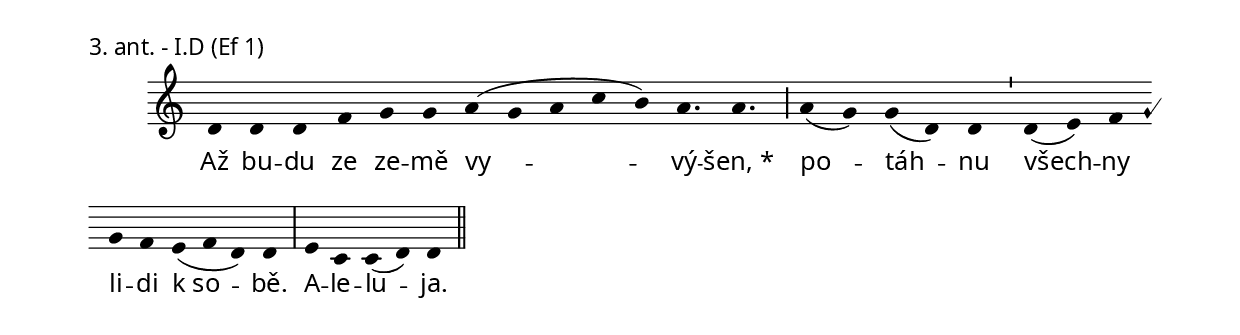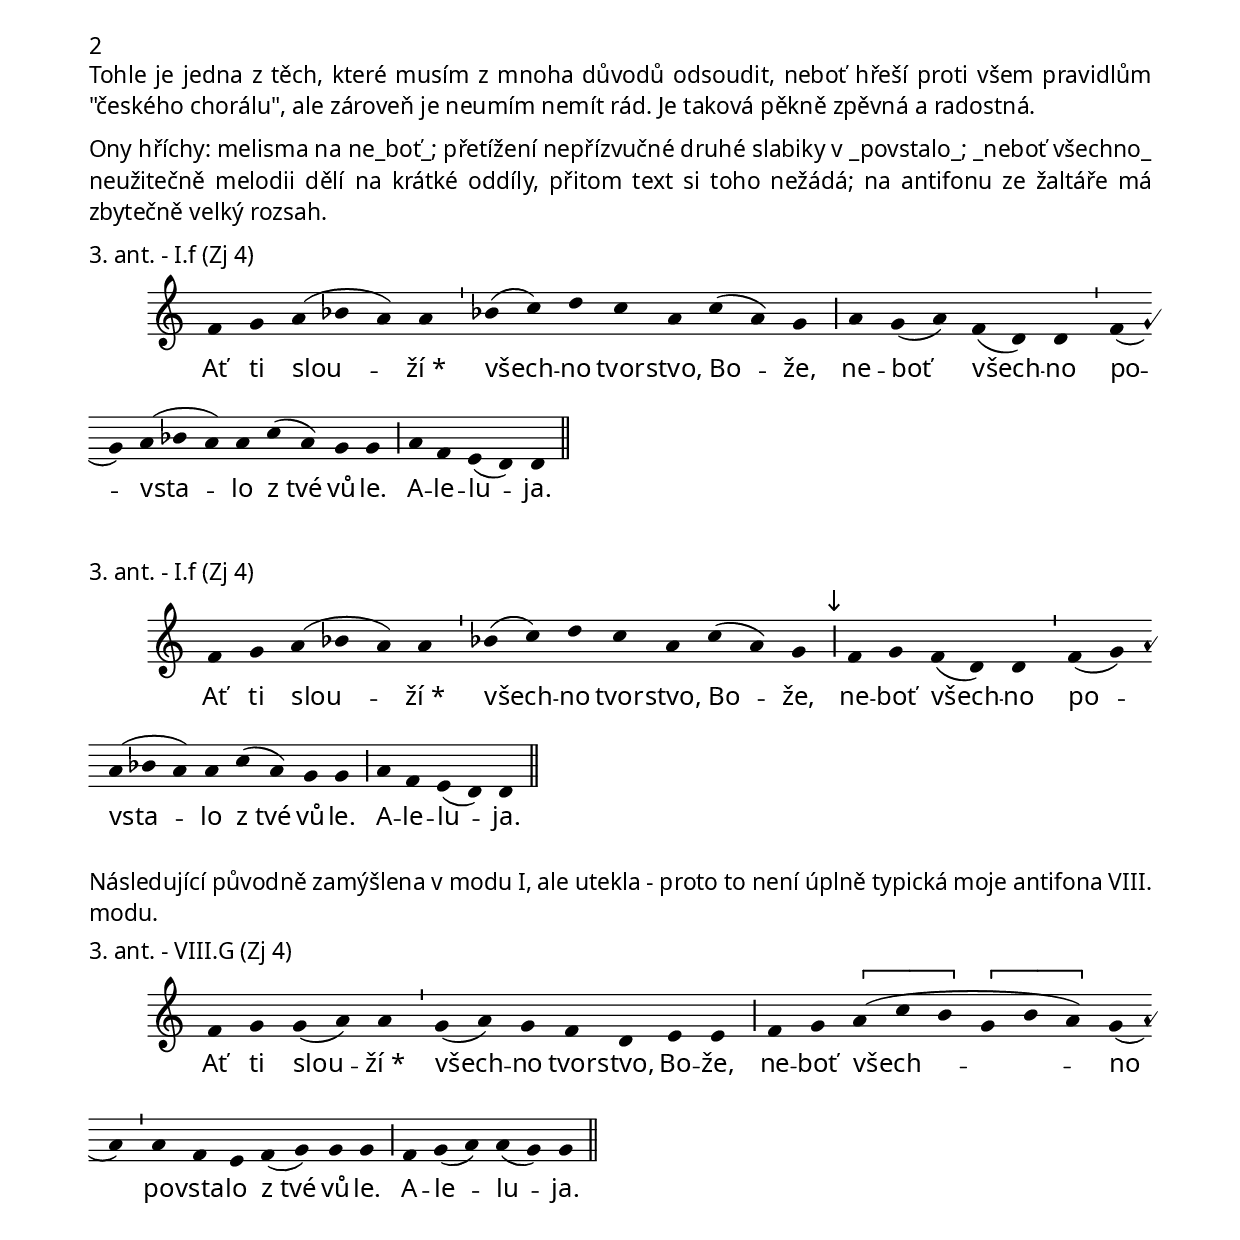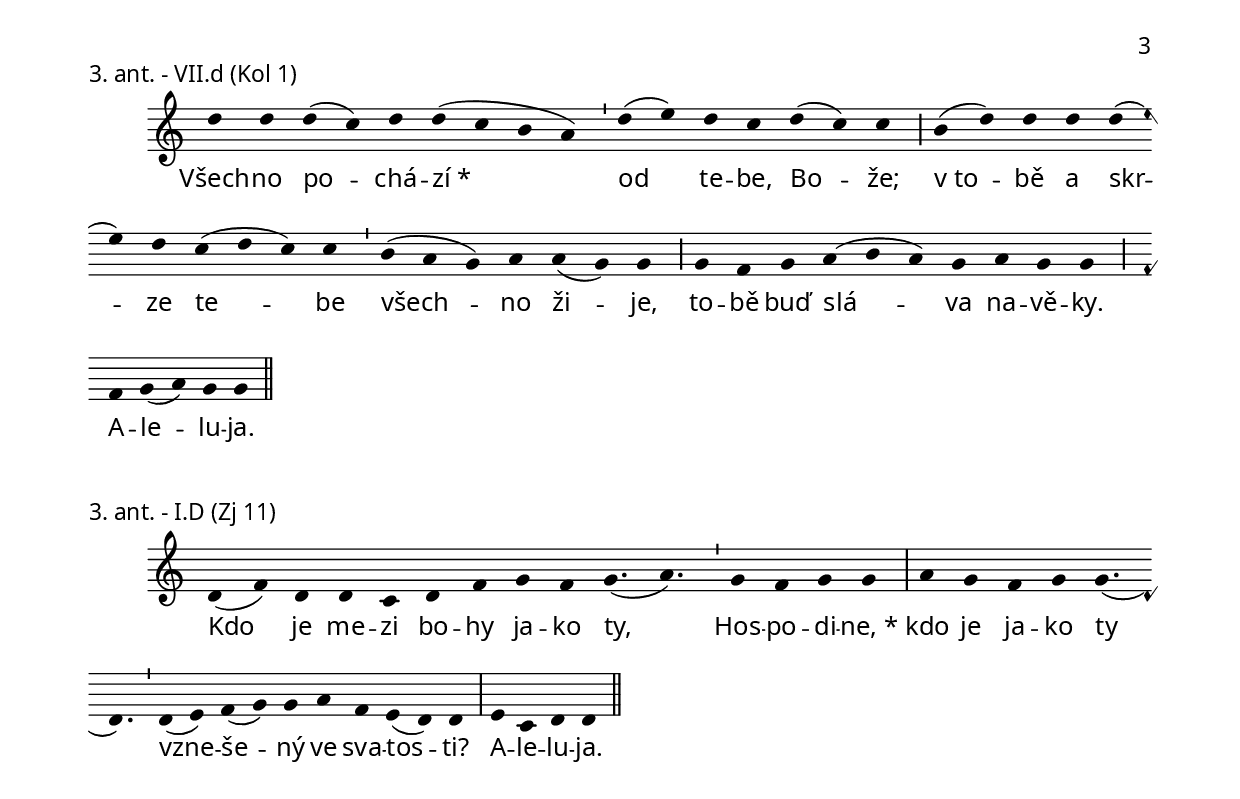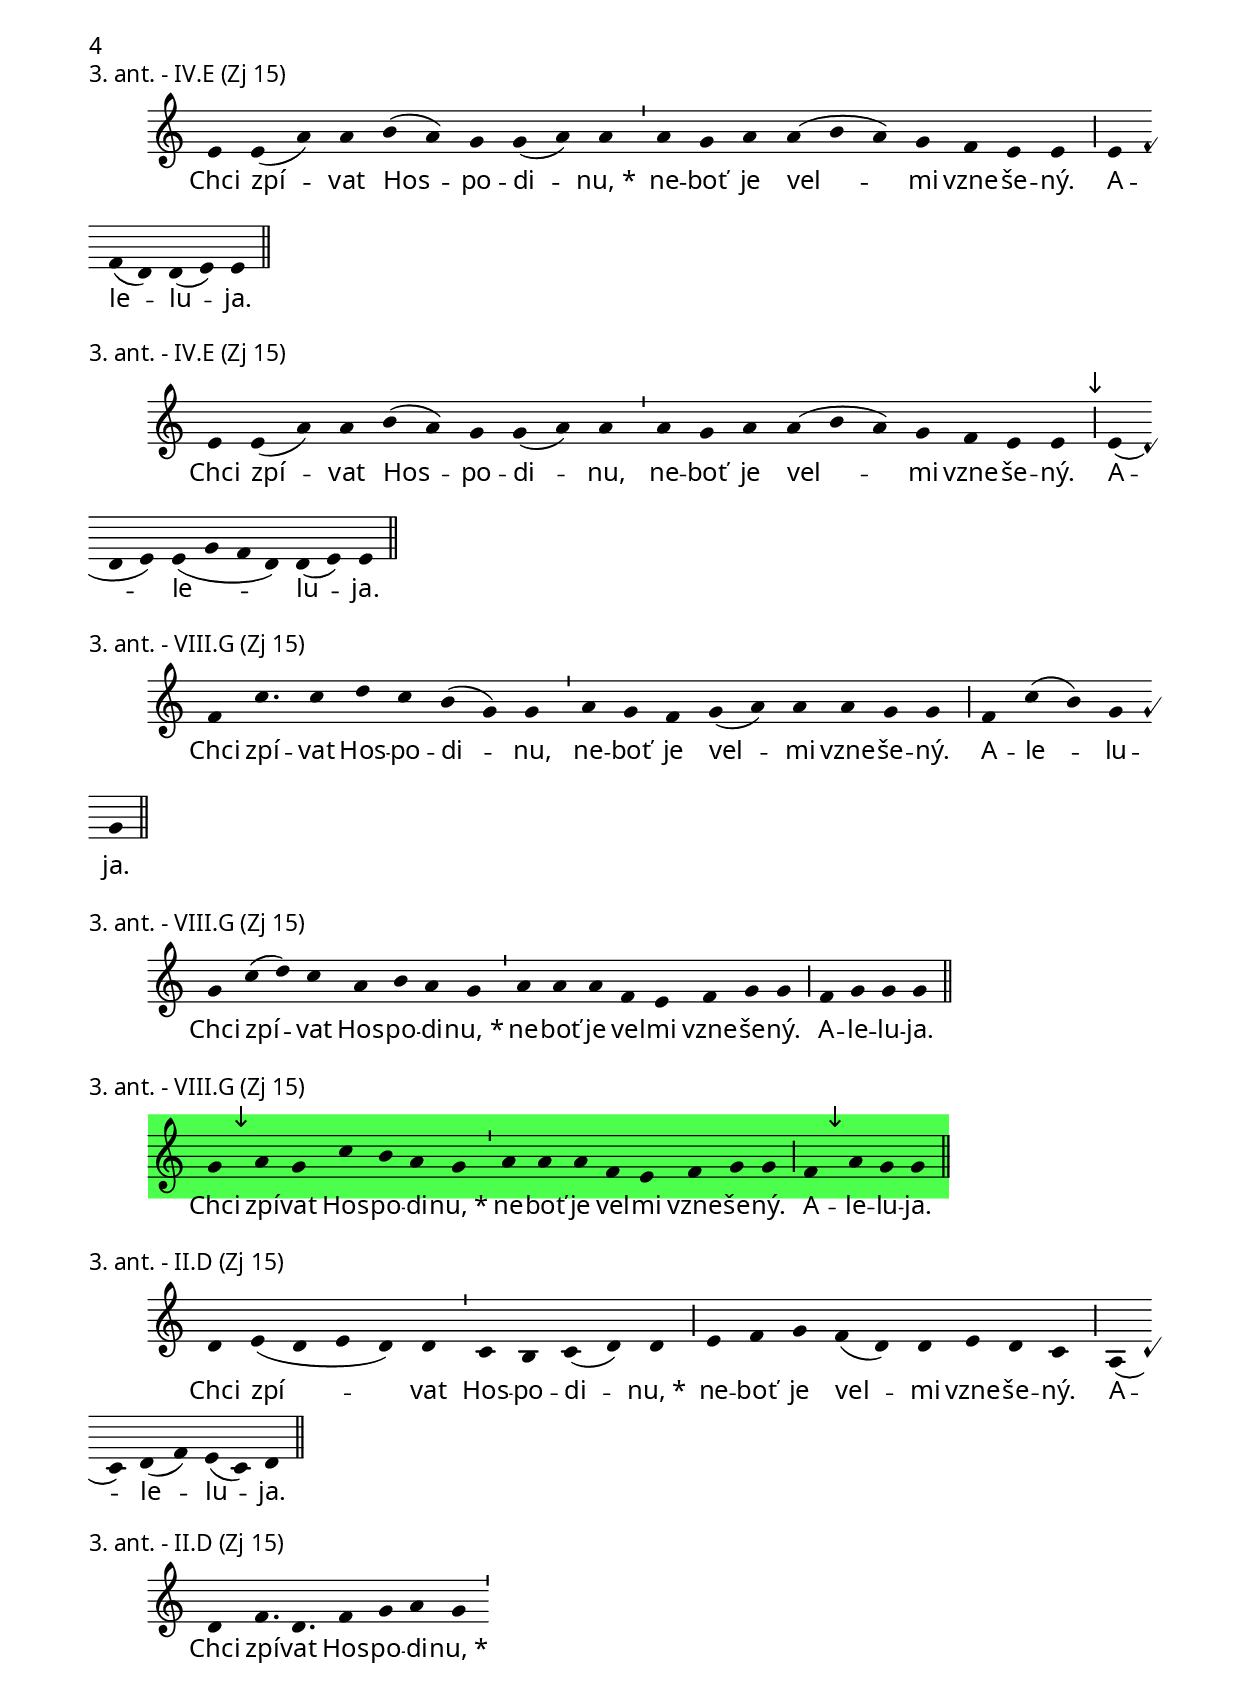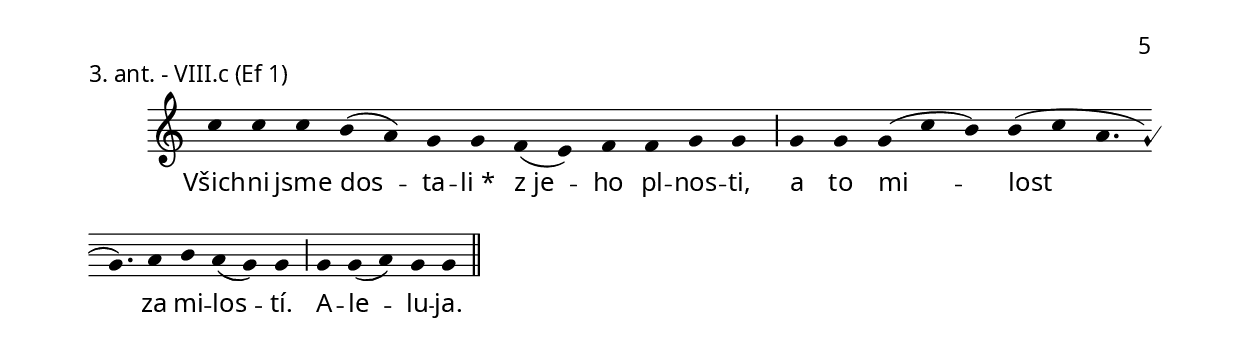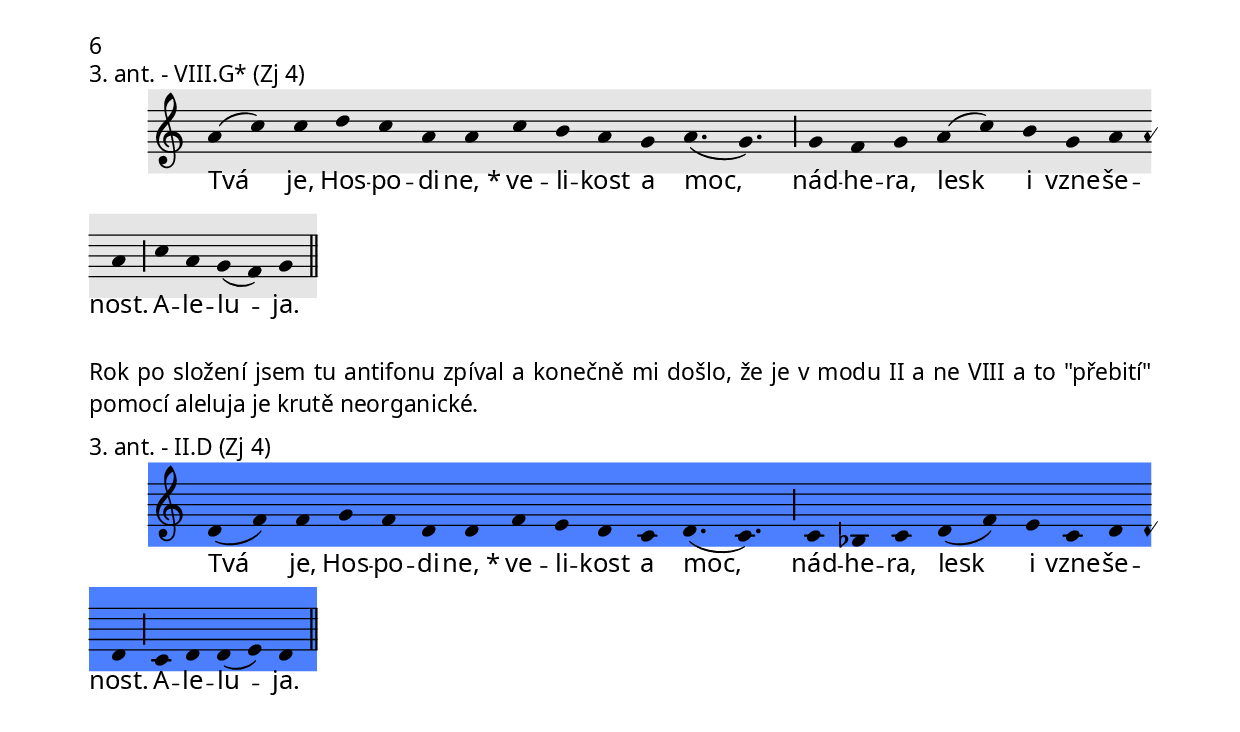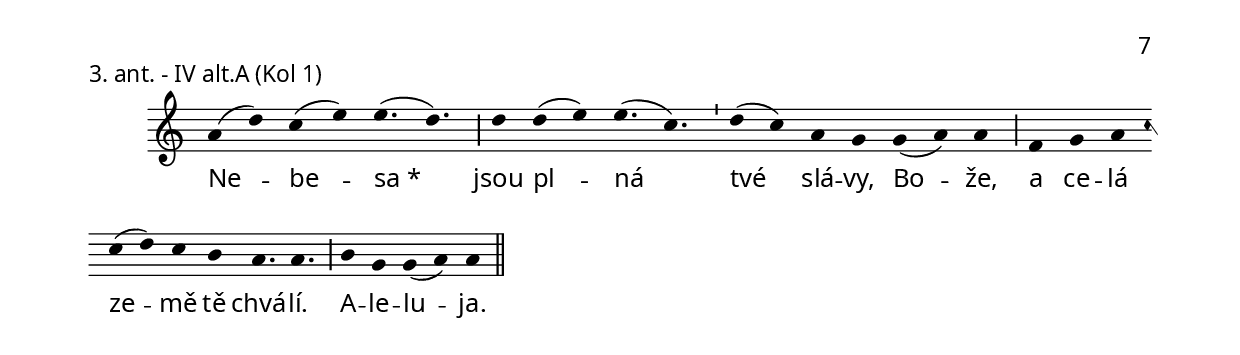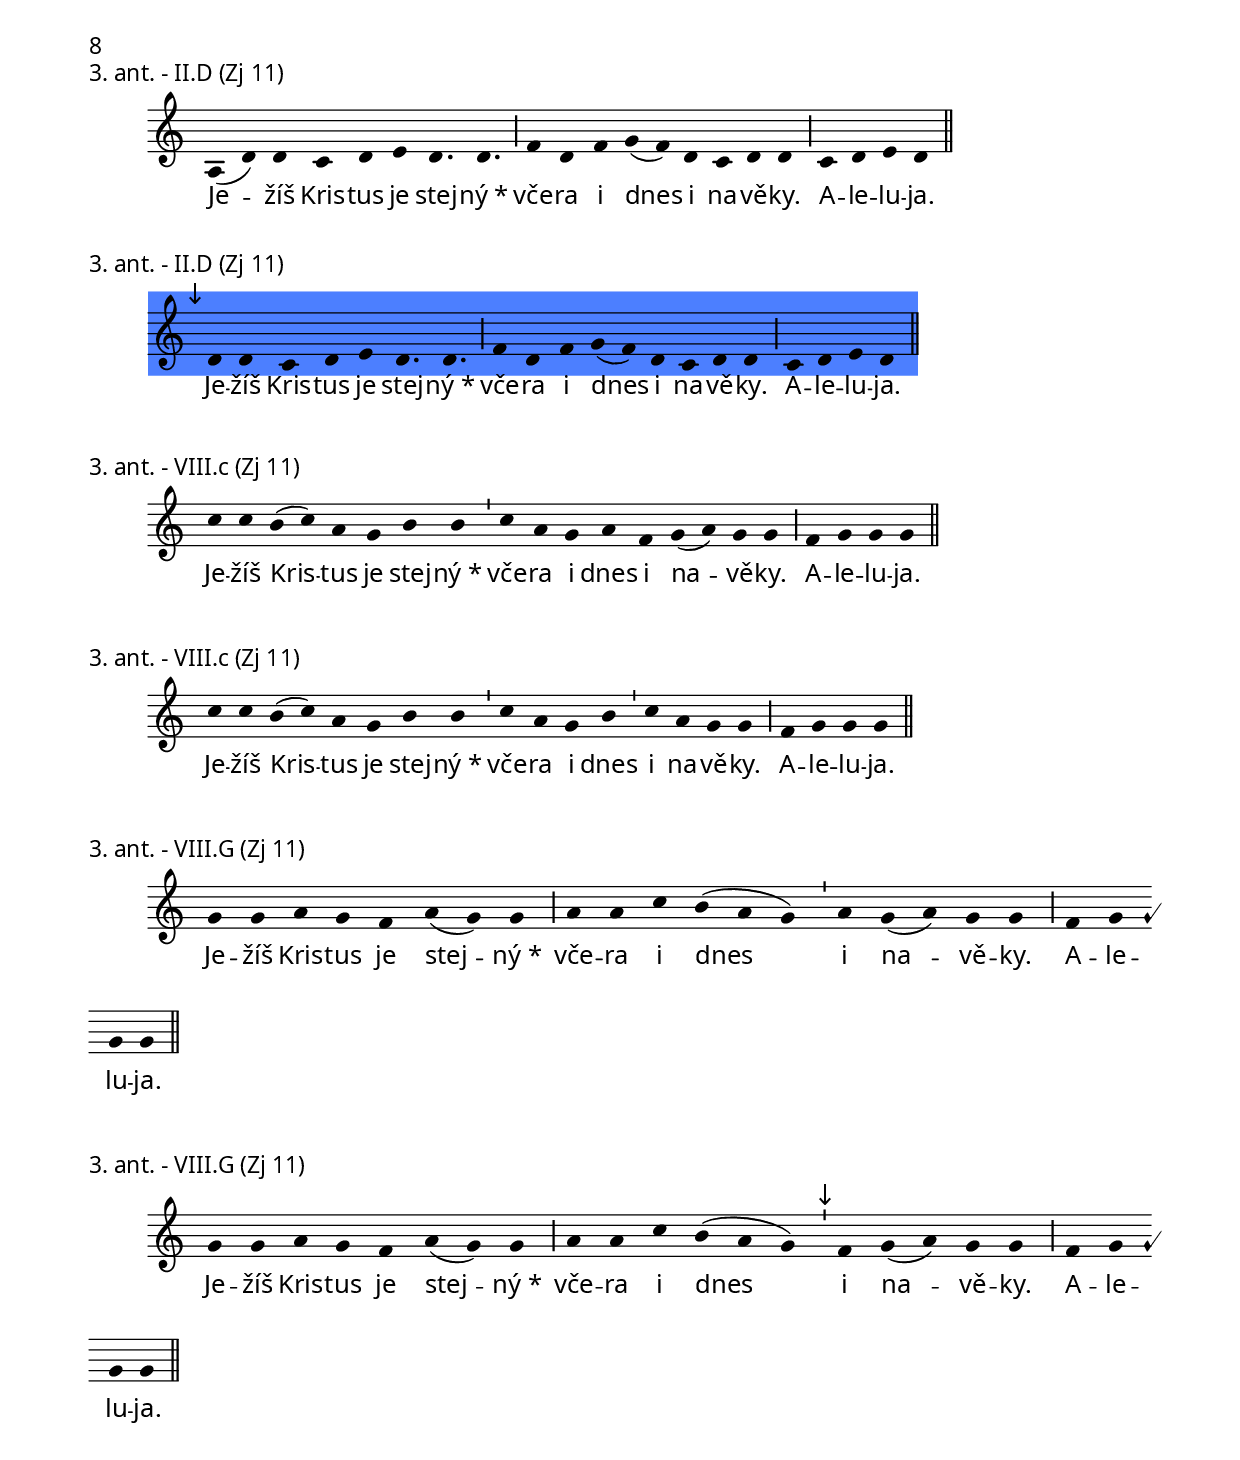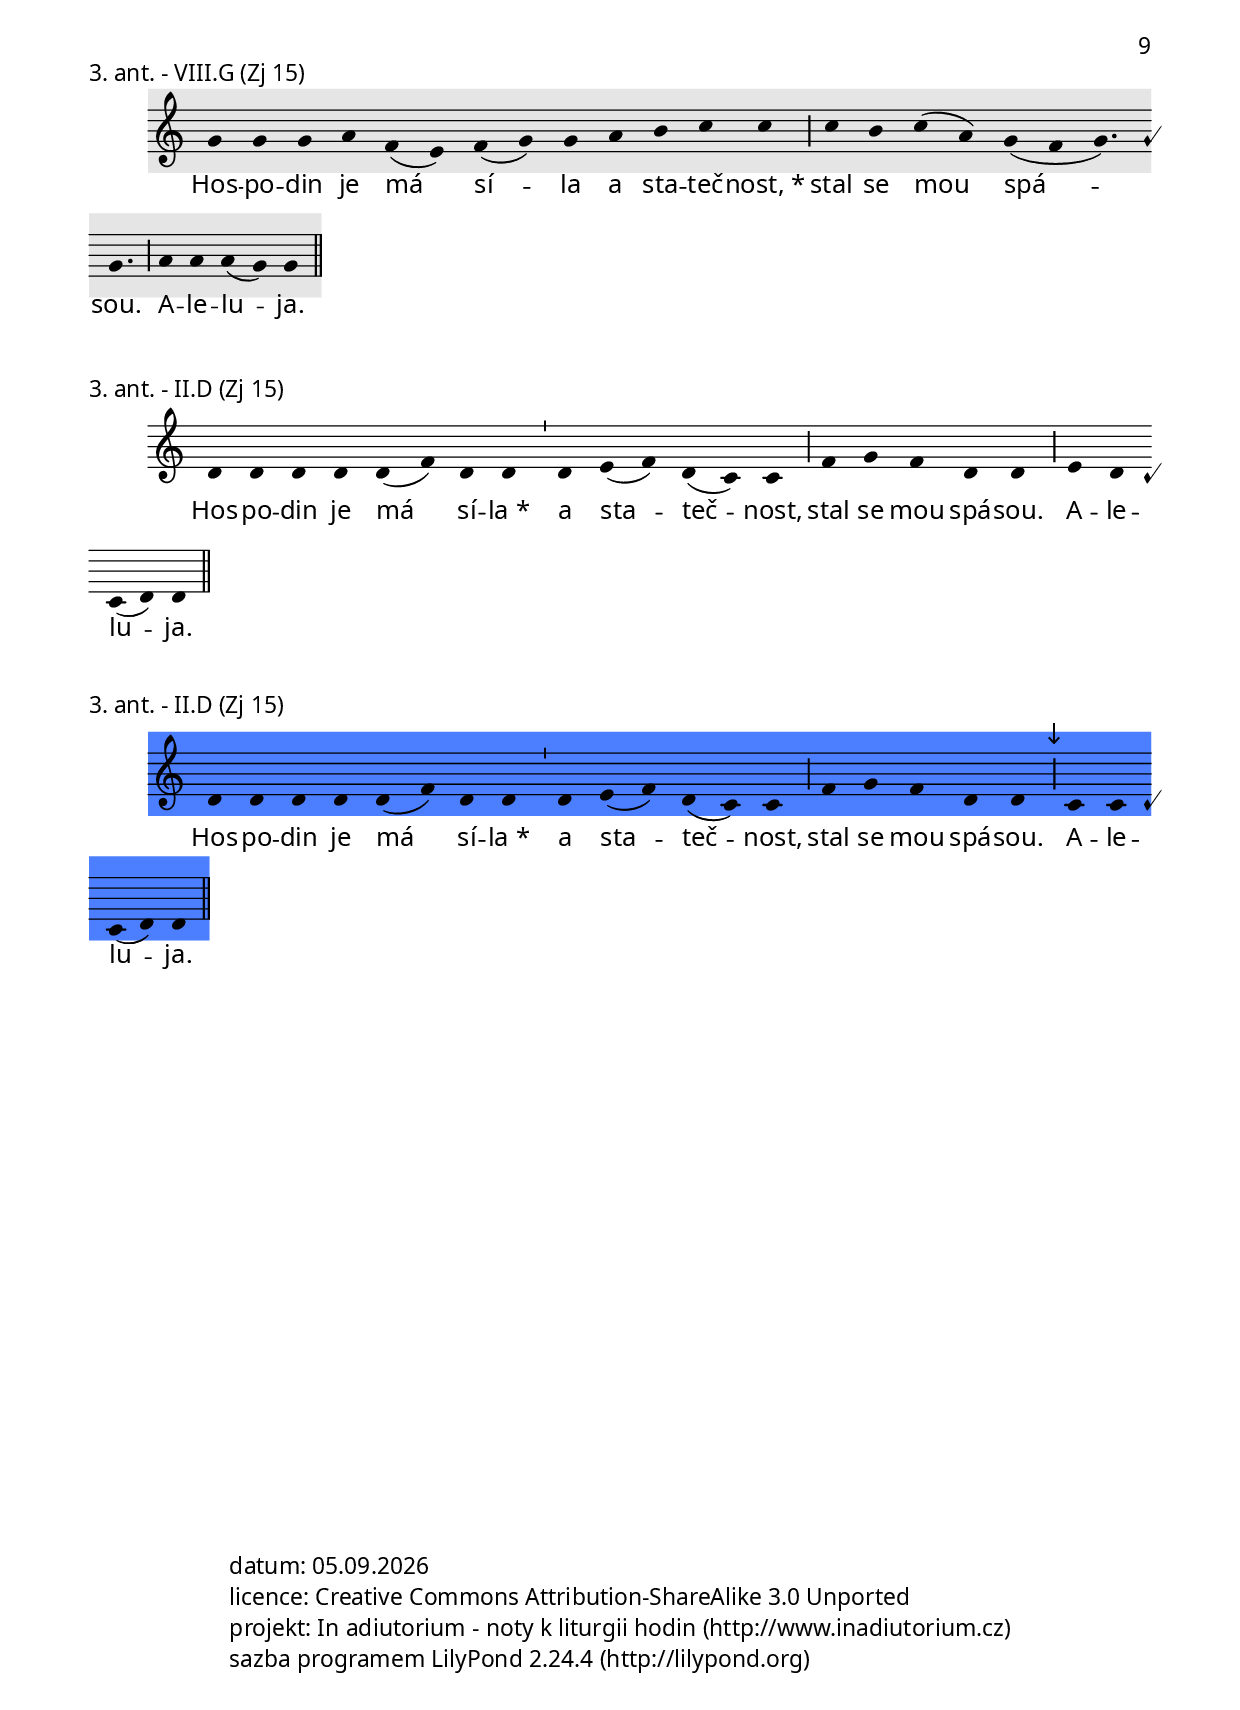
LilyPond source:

\include "../spolecne.ly"

% Antifony k nz kantikum nespor se opakuji v dvoutydennim
% cyklu - podobne jako v zaltari.
% Do zvlastniho souboru jsou vytazeny proto, ze v souboru
% velikonocnich antifon jsou jednotlive dny includovany
% do bookpart - a v bookpart se nesmi objevit definice promenne.

%%% LICHE TYDNY -------------------------------------------------

%velikTIpondeliNespAntIII =
\score {
  \relative c' {
    \choralniRezim
    d4 d d f g g a( g a c b) a4. a \barMaior
    a4( g) g( d) d \barMin d( e) f g f e( f d) d \barMax
    e c c( d) d \barFinalis
  }
  \addlyrics {
    Až bu -- du ze ze -- mě vy -- vý -- šen,_*
    po -- táh -- nu všech -- ny li -- di k_so -- bě.
    A -- le -- lu -- ja.
  }
  \header {
    quid = "3. ant."
    modus = "I"
    differentia = "D"
    psalmus = "Ef 1"
    id = ""
    fons = "5. ne postní, 2. nešp, ad Magnificat"
    piece = \markup {\sestavTitulek}
  }
}

\pageBreak

\markup\justify{
  Tohle je jedna z těch, které musím z mnoha důvodů odsoudit,
  neboť hřeší proti všem pravidlům "\"českého chorálu\","
  ale zároveň je neumím nemít rád.
  Je taková pěkně zpěvná a radostná.
}

\markup\justify{
  Ony hříchy:
  melisma na ne_boť_;
  přetížení nepřízvučné druhé slabiky v _povstalo_;
  _neboť všechno_ neužitečně melodii dělí na krátké oddíly,
  přitom text si toho nežádá;
  na antifonu ze žaltáře má zbytečně velký rozsah.
}

%velikTIuteryNespAntIII =
\score {
  \relative c' {
    \choralniRezim
    f4 g a( bes a) a \barMin bes( c) d c a c( a) g \barMaior
    a g( a) f( d) d \barMin f( g) a( bes a) a c( a) g g \barMaior
    a f e( d) d \barFinalis
  }
  \addlyrics {
    Ať ti slou -- ží_* všech -- no tvor -- stvo, Bo -- že,
    ne -- boť všech -- no po -- vsta -- lo z_tvé vů -- le.
    A -- le -- lu -- ja.
  }
  \header {
    quid = "3. ant."
    modus = "I"
    differentia = "f"
    psalmus = "Zj 4"
    id = "t1-ut"
    piece = \markup {\sestavTitulek}
  }
}

\score {
  \relative c' {
    \choralniRezim
    f4 g a( bes a) a \barMin bes( c) d c a c( a) g \barMaior
    \mark\sipka f g f( d) d \barMin f( g) a( bes a) a c( a) g g \barMaior
    a f e( d) d \barFinalis
  }
  \addlyrics {
    Ať ti slou -- ží_* všech -- no tvor -- stvo, Bo -- že,
    ne -- boť všech -- no po -- vsta -- lo z_tvé vů -- le.
    A -- le -- lu -- ja.
  }
  \header {
    quid = "3. ant."
    modus = "I"
    differentia = "f"
    psalmus = "Zj 4"
    id = "t1-ut"
    piece = \markup {\sestavTitulek}
  }
}

\markup\justify{
  Následující původně zamýšlena v modu I, ale utekla -
  proto to není úplně typická moje antifona VIII. modu.
}

\score {
  \relative c' {
    \choralniRezim
    f4 g g( a) a \barMin
    g( a) g f d e e \barMaior
    f g \[ a( c b \] \[ g b a) \] g( a) \barMin
    a f e f( g) g g \barMaior
    f g( a) a( g) g \barFinalis
  }
  \addlyrics {
    Ať ti slou -- ží_*
    všech -- no tvor -- stvo, Bo -- že,
    ne -- boť všech -- no po -- vsta -- lo z_tvé vů -- le.
    A -- le -- lu -- ja.
  }
  \header {
    quid = "3. ant."
    modus = "VIII"
    differentia = "G"
    psalmus = "Zj 4"
    id = "t1-ut"
    piece = \markup {\sestavTitulek}
  }
}

\pageBreak

%velikTIstredaNespAntIII =
\score {
  \relative c'' {
    \choralniRezim
    d4 d d( c) d d( c b a) \barMin d( e) d c d( c) c \barMaior
    b( d) d d d( e) d c( d c) c \barMin b( a g) a a( g) g \barMaior
    g f g a( b a) g a g g \barMaior
    f g( a) g g \barFinalis
  }
  \addlyrics {
    Všech -- no po -- chá -- zí_* od te -- be, Bo -- že;
    v_to -- bě a skr -- ze te -- be všech -- no ži -- je,
    to -- bě buď slá -- va na -- vě -- ky.
    A -- le -- lu -- ja.
  }
  \header {
    quid = "3. ant."
    modus = "VII"
    differentia = "d"
    psalmus = "Kol 1"
    id = ""
    fons = "slavnost Nejsvětější Trojice, r.ch., 3. ant.; přidáno aleluja"
    piece = \markup {\sestavTitulek}
  }
}

%velikTIctvrtekNespAntIII =
\score {
  \relative c' {
    \choralniRezim
    d( f) d d c d f g f g4.( a) \barMin g4 f g g \barMax
    a g f g g4.( d) \barMin d4( e) f( g) g a f e( d) d \barMax
    e c d d \barFinalis
  }
  \addlyrics {
    Kdo je me -- zi bo -- hy ja -- ko ty, Hos -- po -- di -- ne,_*
    kdo je ja -- ko ty vzne -- še -- ný ve sva -- tos -- ti?
    A -- le -- lu -- ja.
  }
  \header {
    quid = "3. ant."
    modus = "I"
    differentia = "D"
    psalmus = "Zj 11"
    id = ""
    piece = \markup {\sestavTitulek}
  }
}

\pageBreak

%velikTIpatekNespAntIII =
\score {
  \relative c' {
    \choralniRezim
    e4 e( a) a b( a) g g( a) a \barMin
    a g a a( b a) g f e e \barMaior
    e f( d) d( e) e \barFinalis
  }
  \addlyrics {
    Chci zpí -- vat Hos -- po -- di -- nu,_*
    ne -- boť je vel -- mi vzne -- še -- ný.
    A -- le -- lu -- ja.
  }
  \header {
    quid = "3. ant."
    modus = "IV"
    differentia = "E"
    psalmus = "Zj 15"
    id = "t1-pa"
    piece = \markup {\sestavTitulek}
  }
}

\score {
  \relative c' {
    \choralniRezim
    e4 e( a) a b( a) g g( a) a \barMin
    a g a a( b a) g f e e \barMaior
    \mark\sipka e( d e) e( g f d) d( e) e \barFinalis
  }
  \addlyrics {
    Chci zpí -- vat Hos -- po -- di -- nu,
    ne -- boť je vel -- mi vzne -- še -- ný.
    A -- le -- lu -- ja.
  }
  \header {
    quid = "3. ant."
    modus = "IV"
    differentia = "E"
    psalmus = "Zj 15"
    id = ""
    piece = \markup {\sestavTitulek}
  }
}

\score {
  \relative c' {
    \choralniRezim
    f4 c'4. c4 d c b( g) g \barMin
    a g f g( a) a a g g \barMaior
    f c'( b) g g \barFinalis
  }
  \addlyrics {
    Chci zpí -- vat Hos -- po -- di -- nu,
    ne -- boť je vel -- mi vzne -- še -- ný.
    A -- le -- lu -- ja.
  }
  \header {
    quid = "3. ant."
    modus = "VIII"
    differentia = "G"
    psalmus = "Zj 15"
    id = ""
    piece = \markup {\sestavTitulek}
  }
}

\score {
  \relative c'' {
    \choralniRezim
    g4 c( d) c a b a g \barMin
    a a a f e f g g \barMaior
    f g g g \barFinalis
  }
  \addlyrics {
    Chci zpí -- vat Hos -- po -- di -- nu,_*
    ne -- boť je vel -- mi vzne -- še -- ný.
    A -- le -- lu -- ja.
  }
  \header {
    quid = "3. ant."
    modus = "VIII"
    differentia = "G"
    psalmus = "Zj 15"
    id = "t1-pa"
    piece = \markup {\sestavTitulek}
  }
}

\score {
  \relative c'' {
    \zvyraznovacZeleny
    \choralniRezim
    g4 \mark\sipka a g c b a g \barMin
    a a a f e f g g \barMaior
    f \mark\sipka a g g \barFinalis
  }
  \addlyrics {
    Chci zpí -- vat Hos -- po -- di -- nu,_*
    ne -- boť je vel -- mi vzne -- še -- ný.
    A -- le -- lu -- ja.
  }
  \header {
    quid = "3. ant."
    modus = "VIII"
    differentia = "G"
    psalmus = "Zj 15"
    id = "t1-pa"
    piece = \markup {\sestavTitulek}
  }
}

\score {
  \relative c' {
    \choralniRezim
    d4 e( d e d) d \barMin c b c( d) d \barMaior
    e f g f( d) d e d c \barMaior
    a( c) d( f) e( c) d \barFinalis
  }
  \addlyrics {
    Chci zpí -- vat Hos -- po -- di -- nu,_*
    ne -- boť je vel -- mi vzne -- še -- ný.
    A -- le -- lu -- ja.
  }
  \header {
    quid = "3. ant."
    modus = "II"
    differentia = "D"
    psalmus = "Zj 15"
    id = "t1-pa"
    piece = \markup {\sestavTitulek}
  }
}

\score {
  \relative c' {
    \choralniRezim
    d4 f4. d f4 g a g \barMin
  }
  \addlyrics {
    Chci zpí -- vat Hos -- po -- di -- nu,_*
    ne -- boť je vel -- mi vzne -- še -- ný.
    A -- le -- lu -- ja.
  }
  \header {
    quid = "3. ant."
    modus = "II"
    differentia = "D"
    psalmus = "Zj 15"
    id = "t1-pa"
    piece = \markup {\sestavTitulek}
  }
}

\pageBreak

%%% SUDE TYDNY --------------------------------------------------

%velikTIIpondeliNespAntIII =
\score {
  \relative c'' {
    \choralniRezim
    c4 c c b( a) g g f( e) f f g g \barMaior
    g g g( c b) b( c a4. g) a4 b a( g) g \barMaior
    g g( a) g g \barFinalis
  }
  \addlyrics {
    Všich -- ni jsme dos -- ta -- li_* z_je -- ho pl -- nos -- ti,
    a to mi -- lost za mi -- los -- tí.
    A -- le -- lu -- ja.
  }
  \header {
    quid = "3. ant."
    modus = "VIII"
    differentia = "c"
    psalmus = "Ef 1"
    id = ""
    piece = \markup {\sestavTitulek}
  }
}

\pageBreak

%velikTIIuteryNespAntIII =
\score {
  \relative c'' {
    \zvyraznovacSedy
    \choralniRezim
    a4( c) c d c a a c b a g a4.( g) \barMaior
    g4 f g a( c) b g a a \barMaior
    c a g( f) g \barFinalis
  }
  \addlyrics {
    Tvá je, Hos -- po -- di -- ne,_* ve -- li -- kost a moc,
    nád -- he -- ra, lesk i vzne -- še -- nost.
    A -- le -- lu -- ja.
  }
  \header {
    quid = "3. ant."
    modus = "VIII"
    differentia = "G*"
    psalmus = "Zj 4"
    id = ""
    piece = \markup {\sestavTitulek}
  }
}

\markup\justify{
  Rok po složení jsem tu antifonu zpíval a konečně mi došlo,
  že je v modu II a ne VIII a to "\"přebití\"" pomocí aleluja
  je krutě neorganické.
}

\score {
  \relative c' {
    \zvyraznovacModry
    \choralniRezim
    d4( f) f g f d d f e d c d4.( c) \barMaior
    c4 bes c d( f) e c d d \barMaior
    c d d( e) d \barFinalis
  }
  \addlyrics {
    Tvá je, Hos -- po -- di -- ne,_* ve -- li -- kost a moc,
    nád -- he -- ra, lesk i vzne -- še -- nost.
    A -- le -- lu -- ja.
  }
  \header {
    quid = "3. ant."
    modus = "II"
    differentia = "D"
    psalmus = "Zj 4"
    id = ""
    piece = \markup {\sestavTitulek}
  }
}

\pageBreak

%velikTIIstredaNespAntIII =
\score {
  \relative c'' {
    \choralniRezim
    a4( d) c( e) e4.( d) \barMaior d4 d( e) e4.( c) \barMin d4( c) a g g( a) a \barMaior
    f g a c( d) c b a4. a \barMaior
    b4 g g( a) a \barFinalis
  }
  \addlyrics {
    Ne -- be -- sa_* jsou pl -- ná tvé slá -- vy, Bo -- že,
    a ce -- lá ze -- mě tě chvá -- lí.
    A -- le -- lu -- ja.
  }
  \header {
    quid = "3. ant."
    modus = "IV alt"
    differentia = "A"
    psalmus = "Kol 1"
    id = ""
    piece = \markup {\sestavTitulek}
  }
}

\pageBreak

%velikTIIctvrtekNespAntIII =
\score {
  \relative c' {
    \choralniRezim
    a4( d) d c d e d4. d \barMaior
    f4 d f g( f) d c d d \barMaior
    c d e d \barFinalis
  }
  \addlyrics {
    Je -- žíš Kris -- tus je stej -- ný_*
    vče -- ra i dnes i na -- vě -- ky.
    A -- le -- lu -- ja.
  }
  \header {
    quid = "3. ant."
    modus = "II"
    differentia = "D"
    psalmus = "Zj 11"
    id = "t2-ct"
    piece = \markup {\sestavTitulek}
  }
}

\score {
  \relative c' {
    \zvyraznovacModry
    \choralniRezim
    \mark\sipka d4 d c d e d4. d \barMaior
    f4 d f g( f) d c d d \barMaior
    c d e d \barFinalis
  }
  \addlyrics {
    Je -- žíš Kris -- tus je stej -- ný_*
    vče -- ra i dnes i na -- vě -- ky.
    A -- le -- lu -- ja.
  }
  \header {
    quid = "3. ant."
    modus = "II"
    differentia = "D"
    psalmus = "Zj 11"
    id = "t2-ct"
    piece = \markup {\sestavTitulek}
  }
}

\score {
  \relative c'' {
    \choralniRezim
    c4 c b( c) a g b b \barMin
    c a g a f g( a) g g \barMaior
    f g g g \barFinalis
  }
  \addlyrics {
    Je -- žíš Kris -- tus je stej -- ný_*
    vče -- ra i dnes i na -- vě -- ky.
    A -- le -- lu -- ja.
  }
  \header {
    quid = "3. ant."
    modus = "VIII"
    differentia = "c"
    psalmus = "Zj 11"
    id = "t2-ct"
    piece = \markup {\sestavTitulek}
  }
}

\score {
  \relative c'' {
    \choralniRezim
    c4 c b( c) a g b b \barMin
    c a g b \barMin c a g g \barMaior
    f g g g \barFinalis
  }
  \addlyrics {
    Je -- žíš Kris -- tus je stej -- ný_*
    vče -- ra i dnes i na -- vě -- ky.
    A -- le -- lu -- ja.
  }
  \header {
    quid = "3. ant."
    modus = "VIII"
    differentia = "c"
    psalmus = "Zj 11"
    id = "t2-ct"
    piece = \markup {\sestavTitulek}
  }
}

\score {
  \relative c'' {
    \choralniRezim
    g4 g a g f a( g) g \barMaior
    a a c b( a g) \barMin a g( a) g g \barMaior
    f g g g \barFinalis
  }
  \addlyrics {
    Je -- žíš Kris -- tus je stej -- ný_*
    vče -- ra i dnes i na -- vě -- ky.
    A -- le -- lu -- ja.
  }
  \header {
    quid = "3. ant."
    modus = "VIII"
    differentia = "G"
    psalmus = "Zj 11"
    id = "t2-ct"
    piece = \markup {\sestavTitulek}
  }
}

\score {
  \relative c'' {
    \choralniRezim
    g4 g a g f a( g) g \barMaior
    a a c b( a g) \barMin \mark\sipka f g( a) g g \barMaior
    f g g g \barFinalis
  }
  \addlyrics {
    Je -- žíš Kris -- tus je stej -- ný_*
    vče -- ra i dnes i na -- vě -- ky.
    A -- le -- lu -- ja.
  }
  \header {
    quid = "3. ant."
    modus = "VIII"
    differentia = "G"
    psalmus = "Zj 11"
    id = "t2-ct"
    piece = \markup {\sestavTitulek}
  }
}

\pageBreak

%velikTIIpatekNespAntIII =
\score {
  \relative c'' {
    \zvyraznovacSedy
    \choralniRezim
    g4 g g a f( e) f( g) g a b c c \barMaior
    c b c( a) g( f g4.) g4. \barMaior
    a4 a a( g) g \barFinalis
  }
  \addlyrics {
    Hos -- po -- din je má sí -- la a sta -- teč -- nost,_*
    stal se mou spá -- sou.
    A -- le -- lu -- ja.
  }
  \header {
    quid = "3. ant."
    modus = "VIII"
    differentia = "G"
    psalmus = "Zj 15"
    id = "t2-pa"
    fons = "úlomek převzat z: žaltář, so 1.t., r.ch., 2. ant."
    placet = "mel. akcent na pomocném slovesu"
    piece = \markup {\sestavTitulek}
  }
}

\score {
  \relative c' {
    \choralniRezim
    d4 d d d d( f) d d \barMin
    d e( f) d( c) c \barMaior
    f g f d d \barMaior
    e d c( d) d \barFinalis
  }
  \addlyrics {
    Hos -- po -- din je má sí -- la_*
    a sta -- teč -- nost,
    stal se mou spá -- sou.
    A -- le -- lu -- ja.
  }
  \header {
    quid = "3. ant."
    modus = "II"
    differentia = "D"
    psalmus = "Zj 15"
    id = "t2-pa"
    piece = \markup {\sestavTitulek}
  }
}

\score {
  \relative c' {
    \zvyraznovacModry
    \choralniRezim
    d4 d d d d( f) d d \barMin
    d e( f) d( c) c \barMaior
    f g f d d \barMaior
    \mark\sipka c c c( d) d \barFinalis
  }
  \addlyrics {
    Hos -- po -- din je má sí -- la_*
    a sta -- teč -- nost,
    stal se mou spá -- sou.
    A -- le -- lu -- ja.
  }
  \header {
    quid = "3. ant."
    modus = "II"
    differentia = "D"
    psalmus = "Zj 15"
    id = "t2-pa"
    piece = \markup {\sestavTitulek}
  }
}